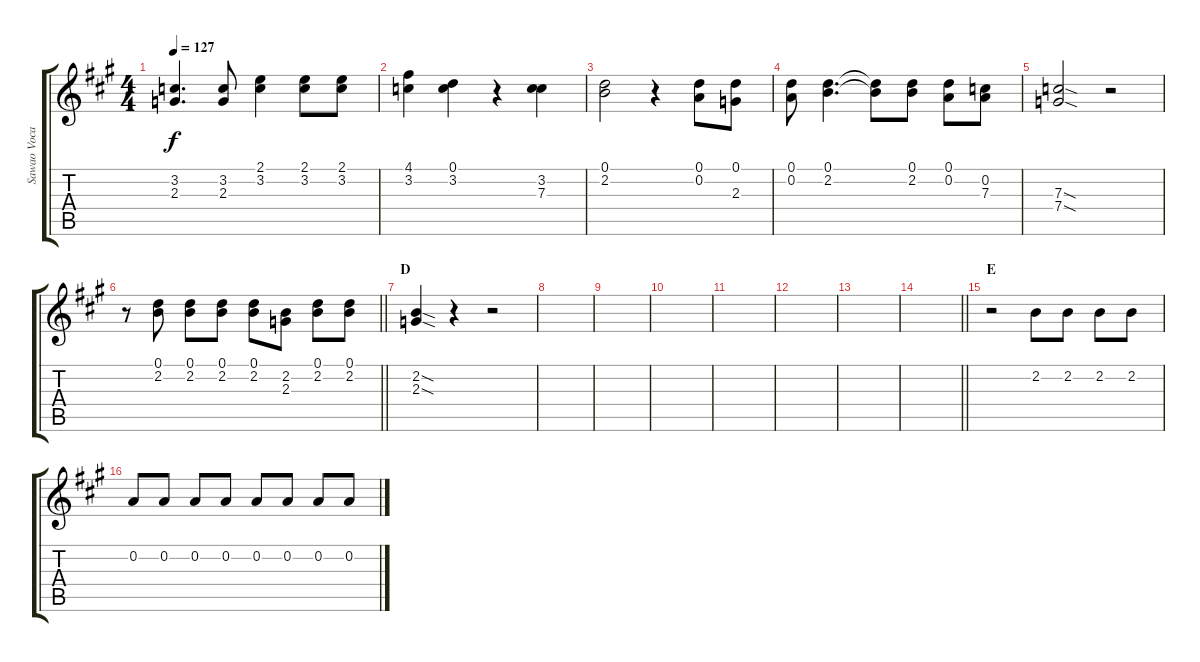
\track ("Sawao Vocal" "Sawao Voca") {instrument contrabass}
\staff {score tabs}
\tuning (D4 A3 F3 C3 G2 D2) {hide}
\ts (4 4)
\tempo 127
\clef g2
\ks a
(3.2 2.3).4{d dy f} (3.2 2.3).8 (2.1 3.2).4 (2.1 3.2).8 (2.1 3.2).8 |
(4.1 3.2).4 (0.1 3.2).4 r.4 (3.2 7.3).4 |
(0.1 2.2).2 r.4 (0.1 0.2).8 (0.1 2.3).8 |
(0.1 0.2).8 (0.1 2.2).4{d} (0.1{t} 2.2{t}).8 (0.1 2.2).8 (0.1 0.2).8 (0.2 7.3).8 |
(7.3{sod} 7.4{sod}).2 r.2 |
\barLineRight lightlight
r.8 (0.1 2.2).8 (0.1 2.2).8 (0.1 2.2).8 (0.1 2.2).8 (2.2 2.3).8 (0.1 2.2).8 (0.1 2.2).8 |
\section ("" "D")
(2.2{sod} 2.3{sod}).4 r.4 r.2 |
|
|
|
|
|
|
\barLineRight lightlight
|
\section ("" "E")
r.2 2.2.8 2.2.8 2.2.8 2.2.8 |
0.2.8 0.2.8 0.2.8 0.2.8 0.2.8 0.2.8 0.2.8 0.2.8
